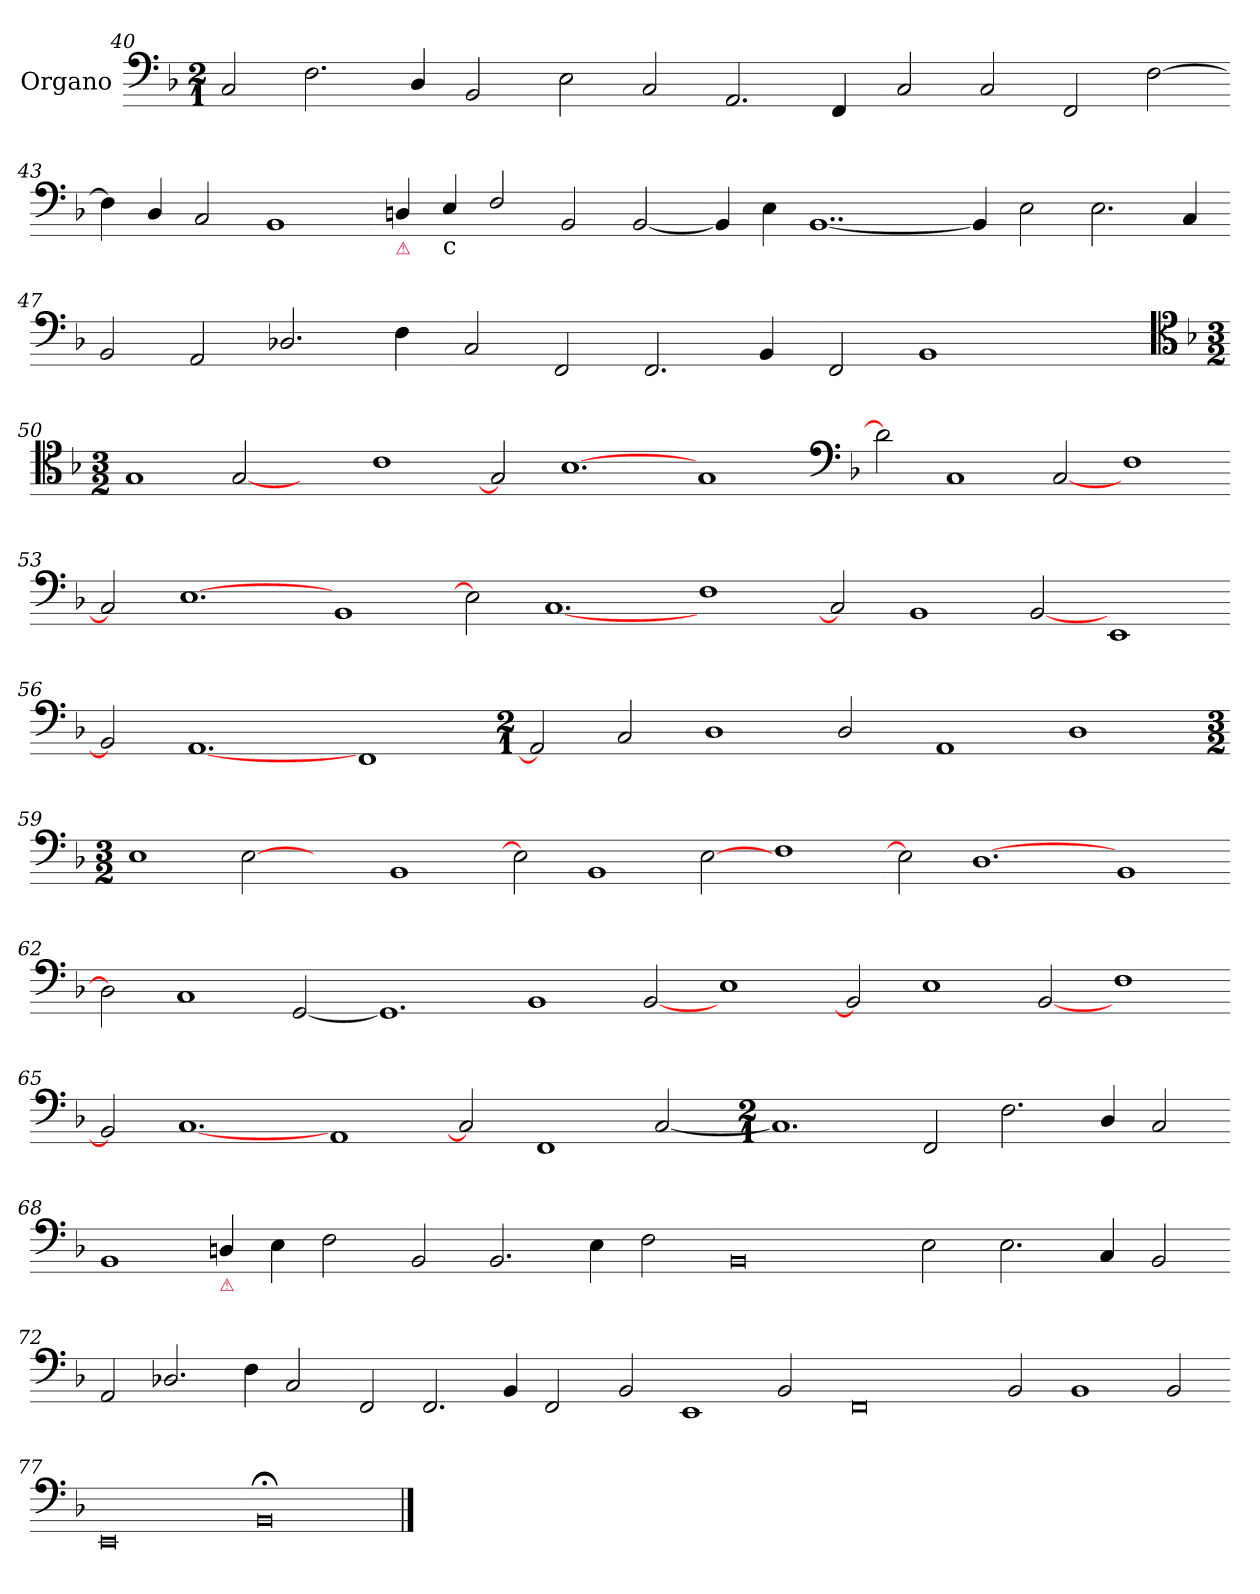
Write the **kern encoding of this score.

**kern
*part1
*staff1
*I"Organo
*clefF5
*k[b-]
*M2/1
=40
2AA/
2.D\
4BB-/
2GG/
=41-
2C\
2AA/
2.FF/
4DD/
=42-
2AA/
2AA/
2DD/
[2D\
=43-
4D\]
4BB-/
2AA/
1GG
=44-
!LO:TX:b:color=crimson:t=⚠
4BBn/
!LO:TX:b:t=c
4C/
2D/
2GG/
[2GG/
=45-
4GG/]
4C\
[1..GG/
=46-
4GG/]
2C\
2.C\
4AA/
=47-
2GG/
2FF/
2.BB-X/
4D\
=48-
2AA/
2DD/
2.DD/
4GG/
=49-
2DD/
1GG/
2ryy
=50-
*clefC4
*k[b-]
*M3/2
1G
[2G
2ryy
1c
=51-
2G]
[1.B-
1G
=52-
*clefF5
*k[b-]
2B-]
1AA
[2AA
1D
=53-
2AA]
[1.C
1GG
=54-
2C]
[1.AA
1D
=55-
2AA]
1GG
[2GG
1CC
=56-
2GG]
[1.FF
1DD
=57-
*M2/1
2FF]
2AA/
1BB-
2BB-/
=58-
1FF
1BB-
=59-
*M3/2
1C
[2C
2ryy
1GG
=60-
2C]
1GG
[2C
1D
=61-
2C]
[1.BB-
1GG
=62-
2BB-]
1AA
[2EE
=63-
1.EE]
1GG
[2GG
1C
=64-
2GG]
1C
[2GG
1D
=65-
2GG]
[1.AA
1FF
=66-
2AA]
1DD
[2AA
=67-
*M2/1
1.AA]
2DD/
2.D\
4BB-/
2AA/
=68-
1GG
!LO:TX:b:color=crimson:t=⚠
4BBn/
4C\
2D\
=69-
2GG/
2.GG/
4C\
2D\
=70-
0GG
=71-
2C\
2.C\
4AA/
2GG/
=72-
2FF/
2.BB-X/
4D\
2AA/
=73-
2DD/
2.DD/
4GG/
2DD/
=74-
2GG/
1CC
2GG/
=75-
0DD
=76-
2GG/
1GG
2GG/
=77-
0CC
=78-
0GG;<;
==
*-
